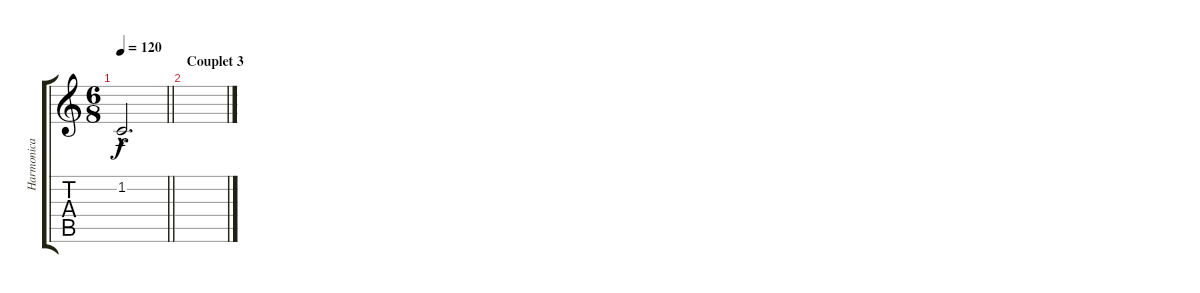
\track ("Harmonica" "Harmonica") {instrument harmonica}
\staff {score tabs}
\tuning (E4 B3 G3 D3 A2 E2) {hide}
\ts (6 8)
\tempo 120
\clef g2
\barLineRight lightlight
\ks c
1.2{hac}.2{d dy f} |
\section ("" "Couplet 3")
